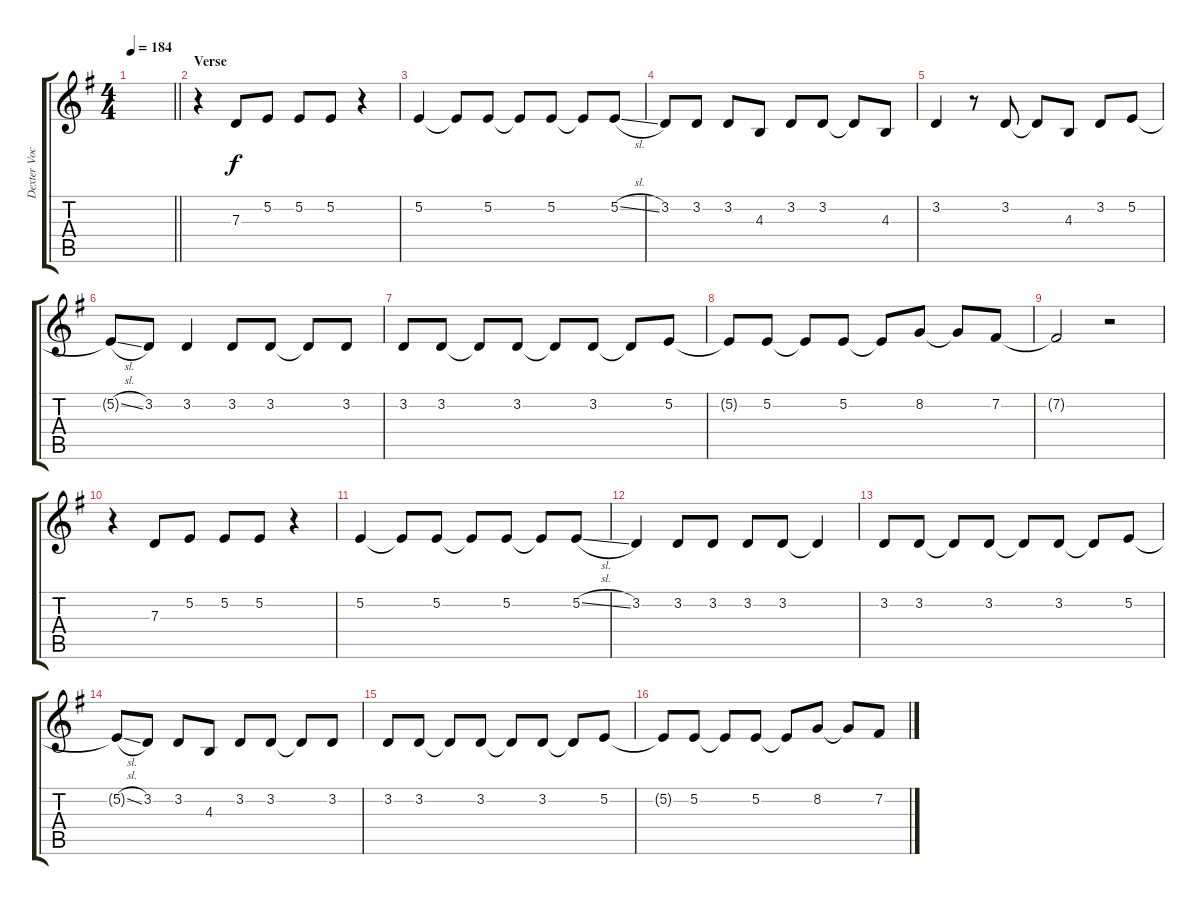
\track ("Dexter Vocals" "Dexter Voc") {instrument tenorsax}
\staff {score tabs}
\tuning (E4 B3 G3 D3 A2 E2) {hide}
\ts (4 4)
\tempo 184
\clef g2
\barLineRight lightlight
\ks eminor
|
\section ("" "Verse")
r.4 7.3.8 5.2.8 5.2.8 5.2.8 r.4 |
5.2.4 5.2{t}.8 5.2.8 5.2{t}.8 5.2.8 5.2{t}.8 5.2{sl}.8 |
3.2.8 3.2.8 3.2.8 4.3.8 3.2.8 3.2.8 3.2{t}.8 4.3.8 |
3.2.4 r.8 3.2.8 3.2{t}.8 4.3.8 3.2.8 5.2.8 |
5.2{sl t}.8 3.2.8 3.2.4 3.2.8 3.2.8 3.2{t}.8 3.2.8 |
3.2.8 3.2.8 3.2{t}.8 3.2.8 3.2{t}.8 3.2.8 3.2{t}.8 5.2.8 |
5.2{t}.8 5.2.8 5.2{t}.8 5.2.8 5.2{t}.8 8.2.8 8.2{t}.8 7.2.8 |
7.2{t}.2 r.2 |
r.4 7.3.8 5.2.8 5.2.8 5.2.8 r.4 |
5.2.4 5.2{t}.8 5.2.8 5.2{t}.8 5.2.8 5.2{t}.8 5.2{sl}.8 |
3.2.4 3.2.8 3.2.8 3.2.8 3.2.8 3.2{t}.4 |
3.2.8 3.2.8 3.2{t}.8 3.2.8 3.2{t}.8 3.2.8 3.2{t}.8 5.2.8 |
5.2{sl t}.8 3.2.8 3.2.8 4.3.8 3.2.8 3.2.8 3.2{t}.8 3.2.8 |
3.2.8 3.2.8 3.2{t}.8 3.2.8 3.2{t}.8 3.2.8 3.2{t}.8 5.2.8 |
5.2{t}.8 5.2.8 5.2{t}.8 5.2.8 5.2{t}.8 8.2.8 8.2{t}.8 7.2.8
